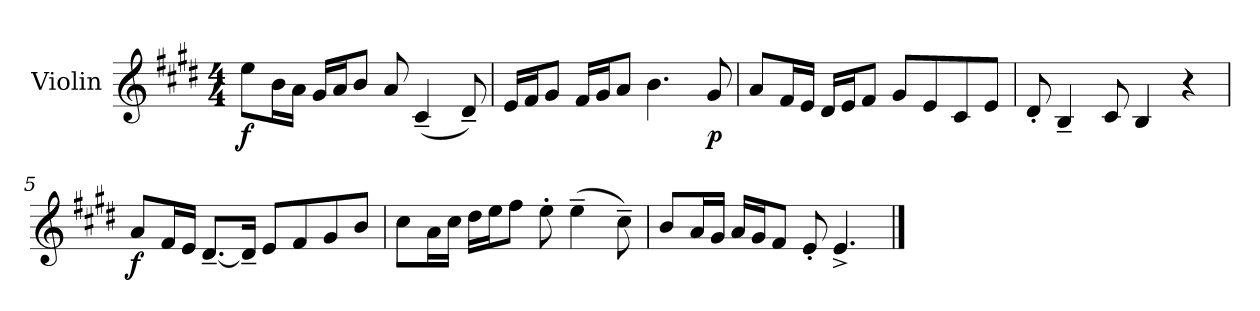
**kern	**dynam
*part1	*part1
*staff1	*staff1
*I"Violin	*
*I'Vln.	*
!!LO:PB:g=z
*clefG2	*
*k[f#c#g#d#]	*
*E:	*
*M4/4	*
=1	=1
8eei\L	f
16bi\L	.
16ai\JJ	.
16g#i/LL	.
16ai/J	.
8bi/J	.
8ai/	.
(4c#~i/	.
8d#~i/)	.
=2	=2
16ei/LL	.
16f#i/J	.
8g#i/J	.
16f#i/LL	.
16g#i/J	.
8ai/J	.
4.bi\	.
8g#i/	p
=3	=3
8ai/L	.
16f#i/L	.
16ei/JJ	.
16d#i/LL	.
16ei/J	.
8f#i/J	.
8g#i/L	.
8ei/	.
8c#i/	.
8ei/J	.
!!LO:LB:g=z
=4	=4
8d#'i/	.
4B~i/	.
8c#i/	.
4Bi/	.
4r	.
=5	=5
8ai/L	f
16f#i/L	.
16ei/JJ	.
[<8.d#~i/L	.
16d#~i/Jk]	.
8ei/L	.
8f#i/	.
8g#i/	.
8bi/J	.
=6	=6
8cc#i\L	.
16ai\L	.
16cc#i\JJ	.
16dd#i\LL	.
16eei\J	.
8ff#i\J	.
8ee'i\	.
(4ee~i\	.
8cc#~i\)	.
=7	=7
8bi/L	.
16ai/L	.
16g#i/JJ	.
16ai/LL	.
16g#i/J	.
8f#i/J	.
8e'i/	.
4.e^i/	.
==	==
*-	*-
